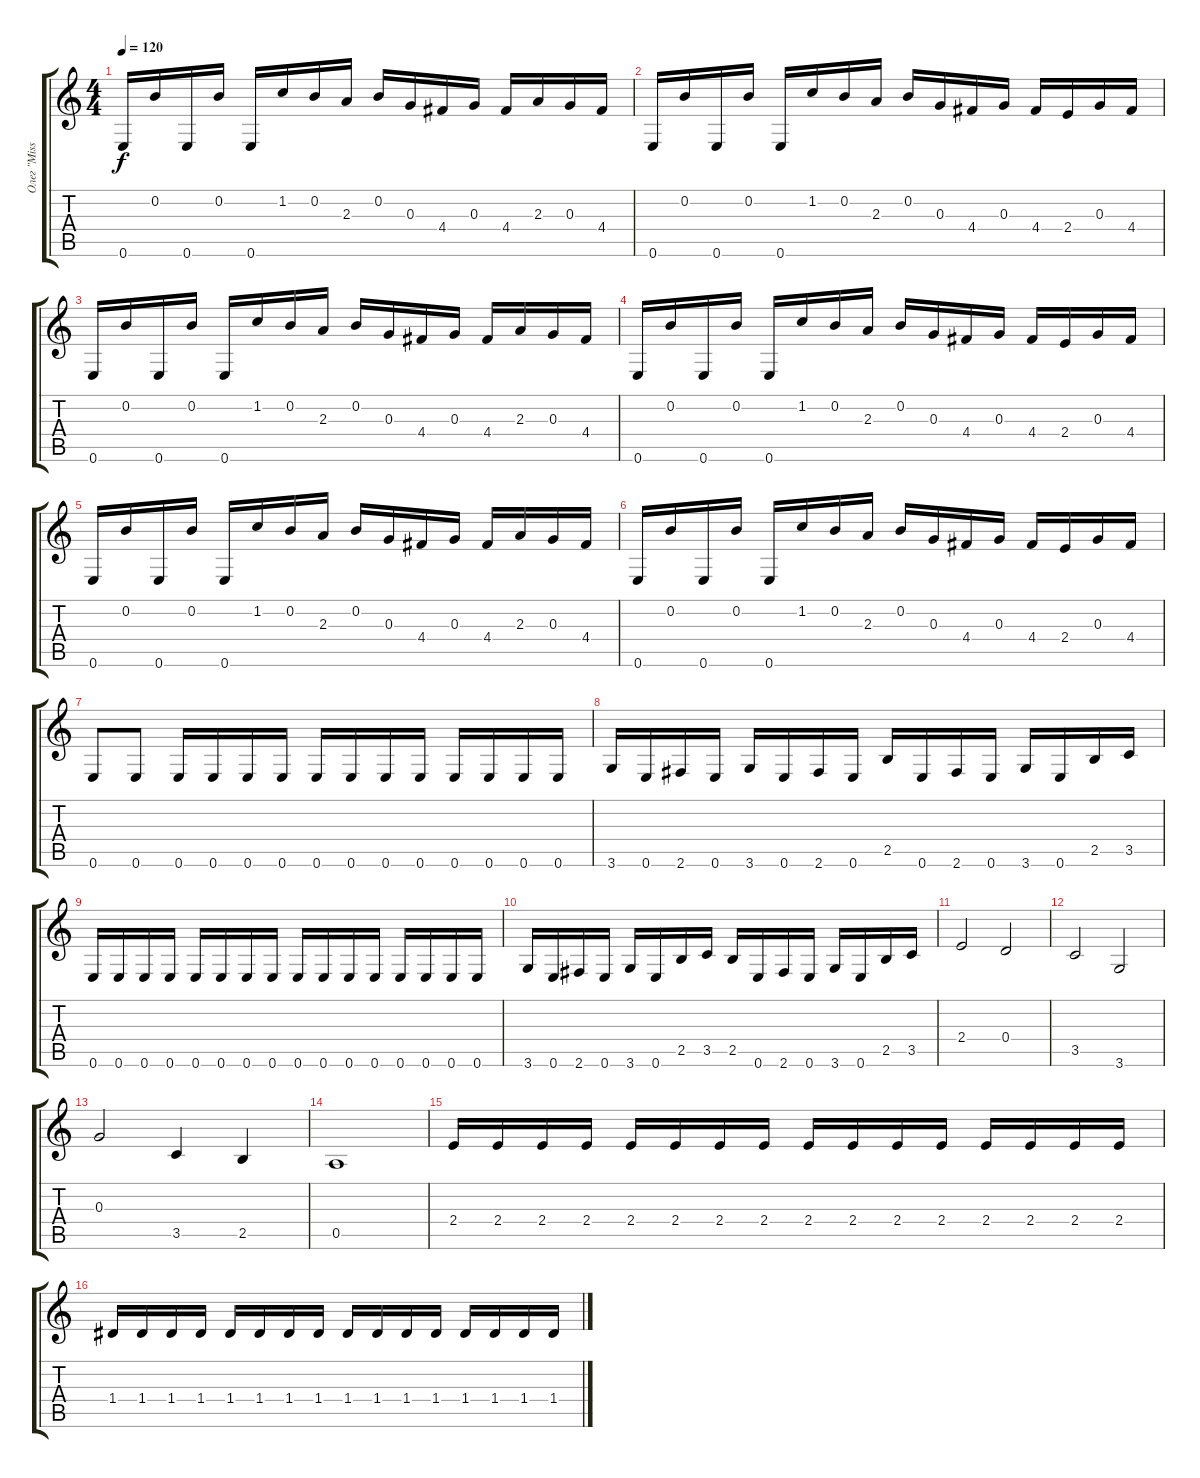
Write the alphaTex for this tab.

\track ("Олег \"Mission\" Мишин" "Олег \"Miss") {instrument distortionguitar}
\staff {score tabs}
\tuning (E4 B3 G3 D3 A2 E2) {hide}
\ts (4 4)
\tempo 120
\clef g2
\ks c
0.6.16{dy f} 0.2.16 0.6.16 0.2.16 0.6.16 1.2.16 0.2.16 2.3.16 0.2.16 0.3.16 4.4.16 0.3.16 4.4.16 2.3.16 0.3.16 4.4.16 |
0.6.16 0.2.16 0.6.16 0.2.16 0.6.16 1.2.16 0.2.16 2.3.16 0.2.16 0.3.16 4.4.16 0.3.16 4.4.16 2.4.16 0.3.16 4.4.16 |
0.6.16 0.2.16 0.6.16 0.2.16 0.6.16 1.2.16 0.2.16 2.3.16 0.2.16 0.3.16 4.4.16 0.3.16 4.4.16 2.3.16 0.3.16 4.4.16 |
0.6.16 0.2.16 0.6.16 0.2.16 0.6.16 1.2.16 0.2.16 2.3.16 0.2.16 0.3.16 4.4.16 0.3.16 4.4.16 2.4.16 0.3.16 4.4.16 |
0.6.16 0.2.16 0.6.16 0.2.16 0.6.16 1.2.16 0.2.16 2.3.16 0.2.16 0.3.16 4.4.16 0.3.16 4.4.16 2.3.16 0.3.16 4.4.16 |
0.6.16 0.2.16 0.6.16 0.2.16 0.6.16 1.2.16 0.2.16 2.3.16 0.2.16 0.3.16 4.4.16 0.3.16 4.4.16 2.4.16 0.3.16 4.4.16 |
0.6.8 0.6.8 0.6.16 0.6.16 0.6.16 0.6.16 0.6.16 0.6.16 0.6.16 0.6.16 0.6.16 0.6.16 0.6.16 0.6.16 |
3.6.16 0.6.16 2.6.16 0.6.16 3.6.16 0.6.16 2.6.16 0.6.16 2.5.16 0.6.16 2.6.16 0.6.16 3.6.16 0.6.16 2.5.16 3.5.16 |
0.6.16 0.6.16 0.6.16 0.6.16 0.6.16 0.6.16 0.6.16 0.6.16 0.6.16 0.6.16 0.6.16 0.6.16 0.6.16 0.6.16 0.6.16 0.6.16 |
3.6.16 0.6.16 2.6.16 0.6.16 3.6.16 0.6.16 2.5.16 3.5.16 2.5.16 0.6.16 2.6.16 0.6.16 3.6.16 0.6.16 2.5.16 3.5.16 |
2.4.2 0.4.2 |
3.5.2 3.6.2 |
0.3.2 3.5.4 2.5.4 |
0.5.1 |
2.4.16 2.4.16 2.4.16 2.4.16 2.4.16 2.4.16 2.4.16 2.4.16 2.4.16 2.4.16 2.4.16 2.4.16 2.4.16 2.4.16 2.4.16 2.4.16 |
1.4.16 1.4.16 1.4.16 1.4.16 1.4.16 1.4.16 1.4.16 1.4.16 1.4.16 1.4.16 1.4.16 1.4.16 1.4.16 1.4.16 1.4.16 1.4.16
